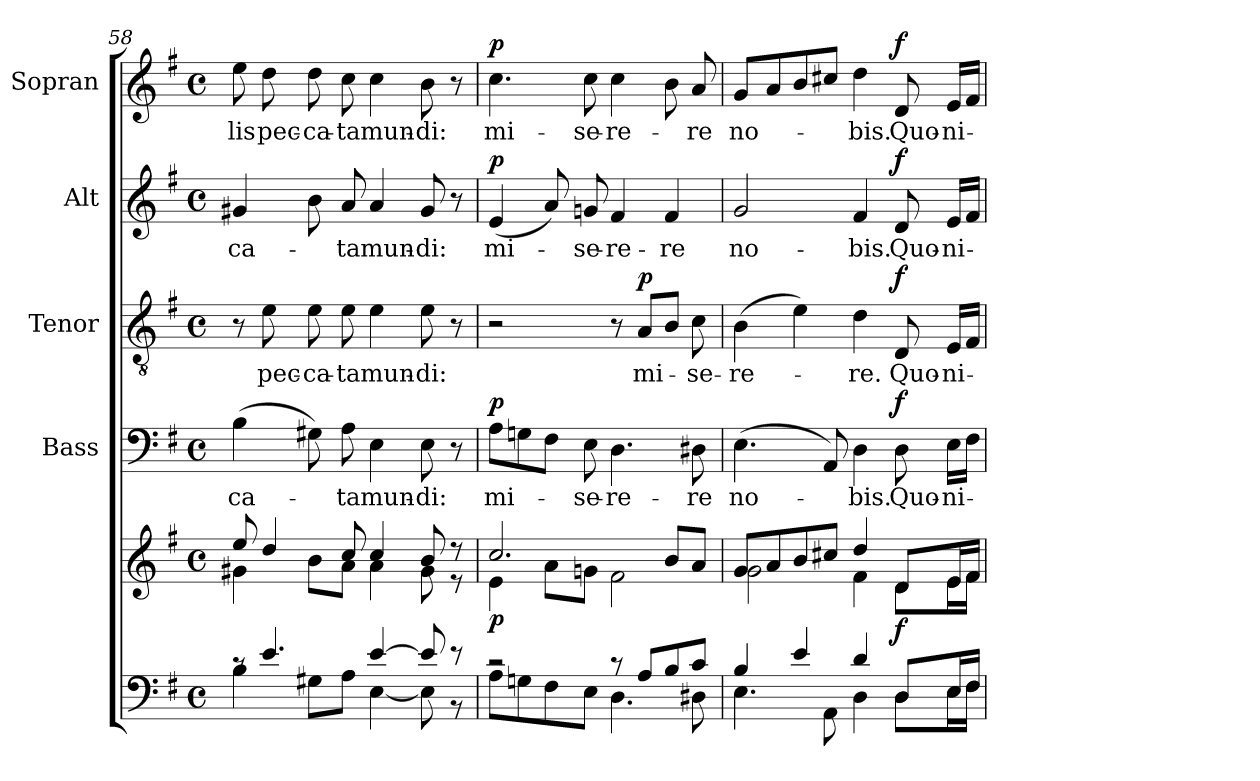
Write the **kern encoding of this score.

**kern	**kern	**dynam	**kern	**text	**dynam	**kern	**text	**dynam	**kern	**text	**dynam	**kern	**text	**dynam
*part5	*part5	*part5	*part4	*part4	*part4	*part3	*part3	*part3	*part2	*part2	*part2	*part1	*part1	*part1
*staff6	*staff5	*staff5/6	*staff4	*staff4	*staff4	*staff3	*staff3	*staff3	*staff2	*staff2	*staff2	*staff1	*staff1	*staff1
*	*	*	*I"Bass	*	*	*I"Tenor	*	*	*I"Alt	*	*	*I"Sopran	*	*
*	*	*	*I'B	*	*	*I'T	*	*	*I'A	*	*	*I'S	*	*
*clefF4	*clefG2	*	*clefF4	*	*	*clefGv2	*	*	*clefG2	*	*	*clefG2	*	*
*k[f#]	*k[f#]	*	*k[f#]	*	*	*k[f#]	*	*	*k[f#]	*	*	*k[f#]	*	*
*G:	*G:	*	*G:	*	*	*G:	*	*	*G:	*	*	*G:	*	*
*M4/4	*M4/4	*	*M4/4	*	*	*M4/4	*	*	*M4/4	*	*	*M4/4	*	*
*met(c)	*met(c)	*	*met(c)	*	*	*met(c)	*	*	*met(c)	*	*	*met(c)	*	*
=58	=58	=58	=58	=58	=58	=58	=58	=58	=58	=58	=58	=58	=58	=58
*^	*^	*	*	*	*	*	*	*	*	*	*	*	*	*
!	!	!	!	!	!	!LO:LY:b	!	!	!	!	!	!LO:LY:b	!	!	!LO:LY:b	!
8rc	4B\	8ee/	4g#X\	.	(>4B\	-ca-	.	8r	.	.	4g#X/	-ca-	.	8ee\	-lis	.
!	!	!	!	!	!	!	!	!	!LO:LY:b	!	!	!	!	!	!LO:LY:b	!
4.e/	.	4dd/	.	.	.	.	.	8e\	pec-	.	.	.	.	8dd\	pec-	.
!	!	!	!	!	!	!	!	!	!LO:LY:b	!	!	!	!	!	!LO:LY:b	!
.	8G#X\L	.	8b\L	.	8G#X\)	.	.	8e\	-ca-	.	8b\	.	.	8dd\	-ca-	.
!	!	!	!	!	!	!LO:LY:b	!	!	!LO:LY:b	!	!	!LO:LY:b	!	!	!LO:LY:b	!
.	8A\J	8cc/	8a\J	.	8A\	-ta	.	8e\	-ta	.	8a/	-ta	.	8cc\	-ta	.
!	!	!	!	!	!	!LO:LY:b	!	!	!LO:LY:b	!	!	!LO:LY:b	!	!	!LO:LY:b	!
[>4e/	[<4E\	4cc/	4a\	.	4E\	mun-	.	4e\	mun-	.	4a/	mun-	.	4cc\	mun-	.
!	!	!	!	!	!	!LO:LY:b	!	!	!LO:LY:b	!	!	!LO:LY:b	!	!	!LO:LY:b	!
8e/]	8E\]	8b/	8g#\	.	8E\	-di:	.	8e\	-di:	.	8g#/	-di:	.	8b\	-di:	.
8r	8r	8r	8r	.	8r	.	.	8r	.	.	8r	.	.	8r	.	.
=59	=59	=59	=59	=59	=59	=59	=59	=59	=59	=59	=59	=59	=59	=59	=59	=59
!	!	!	!	!LO:DY:b	!	!LO:LY:b	!LO:DY:a	!	!	!	!	!LO:LY:b	!LO:DY:a	!	!LO:LY:b	!LO:DY:a
2rc	8A\L	2.cc/	4e\	p	8A\L	mi-	p	2r	.	.	(<4e/	mi-	p	4.cc\	mi-	p
.	8Gn\	.	.	.	8Gn\	.	.	.	.	.	.	.	.	.	.	.
.	8F#\	.	8a\L	.	8F#\J	.	.	.	.	.	8a/)	.	.	.	.	.
!	!	!	!	!	!	!LO:LY:b	!	!	!	!	!	!LO:LY:b	!	!	!LO:LY:b	!
.	8E\J	.	8gn\J	.	8E\	-se-	.	.	.	.	8gn/	-se-	.	8cc\	-se-	.
!	!	!	!	!	!	!LO:LY:b	!	!	!	!	!	!LO:LY:b	!	!	!LO:LY:b	!
8rc	4.D\	.	2f#\	.	4.D\	-re-	.	8r	.	.	4f#/	-re-	.	4cc\	-re-	.
!	!	!	!	!	!	!	!	!	!LO:LY:b	!LO:DY:a	!	!	!	!	!	!
8A/L	.	.	.	.	.	.	.	8A/L	mi-	p	.	.	.	.	.	.
!	!	!	!	!	!	!	!	!	!	!	!	!LO:LY:b	!	!	!	!
8B/	.	8b/L	.	.	.	.	.	8B/J	.	.	4f#/	-re	.	8b\	.	.
!	!	!	!	!	!	!LO:LY:b	!	!	!LO:LY:b	!	!	!	!	!	!LO:LY:b	!
8c/J	8D#X\	8a/J	.	.	8D#X\	-re	.	8c\	-se-	.	.	.	.	8a/	-re	.
=60	=60	=60	=60	=60	=60	=60	=60	=60	=60	=60	=60	=60	=60	=60	=60	=60
!	!	!	!	!	!	!LO:LY:b	!	!	!LO:LY:b	!	!	!LO:LY:b	!	!	!LO:LY:b	!
4B/	4.E\	8g/L	2g\	.	(>4.E\	no-	.	(>4B\	-re-	.	2g/	no-	.	8g/L	no-	.
.	.	8a/	.	.	.	.	.	.	.	.	.	.	.	8a/	.	.
4e/	.	8b/	.	.	.	.	.	4e\)	.	.	.	.	.	8b/	.	.
.	8AA\	8cc#X/J	.	.	8AA/)	.	.	.	.	.	.	.	.	8cc#X/J	.	.
!	!	!	!	!	!	!LO:LY:b	!	!	!LO:LY:b	!	!	!LO:LY:b	!	!	!LO:LY:b	!
4d/	4D\	4dd/	4f#\	.	4D\	-bis.	.	4d\	-re.	.	4f#/	-bis.	.	4dd\	-bis.	.
!	!	!	!	!LO:DY:b	!	!LO:LY:b	!LO:DY:a	!	!LO:LY:b	!LO:DY:a	!	!LO:LY:b	!LO:DY:a	!	!LO:LY:b	!LO:DY:a
8D/L	8D\L	8d/L	8d\L	f	8D\	Quo-	f	8D/	Quo-	f	8d/	Quo-	f	8d/	Quo-	f
!	!	!	!	!	!	!LO:LY:b	!	!	!LO:LY:b	!	!	!LO:LY:b	!	!	!LO:LY:b	!
16E/L	16E\L	16e/L	16e\L	.	16E\LL	-ni-	.	16E/LL	-ni-	.	16e/LL	-ni-	.	16e/LL	-ni-	.
16F#/JJ	16F#\JJ	16f#/JJ	16f#\JJ	.	16F#\JJ	.	.	16F#/JJ	.	.	16f#/JJ	.	.	16f#/JJ	.	.
*v	*v	*	*	*	*	*	*	*	*	*	*	*	*	*	*	*
*	*v	*v	*	*	*	*	*	*	*	*	*	*	*	*	*
=	=	=	=	=	=	=	=	=	=	=	=	=	=	=
*-	*-	*-	*-	*-	*-	*-	*-	*-	*-	*-	*-	*-	*-	*-
